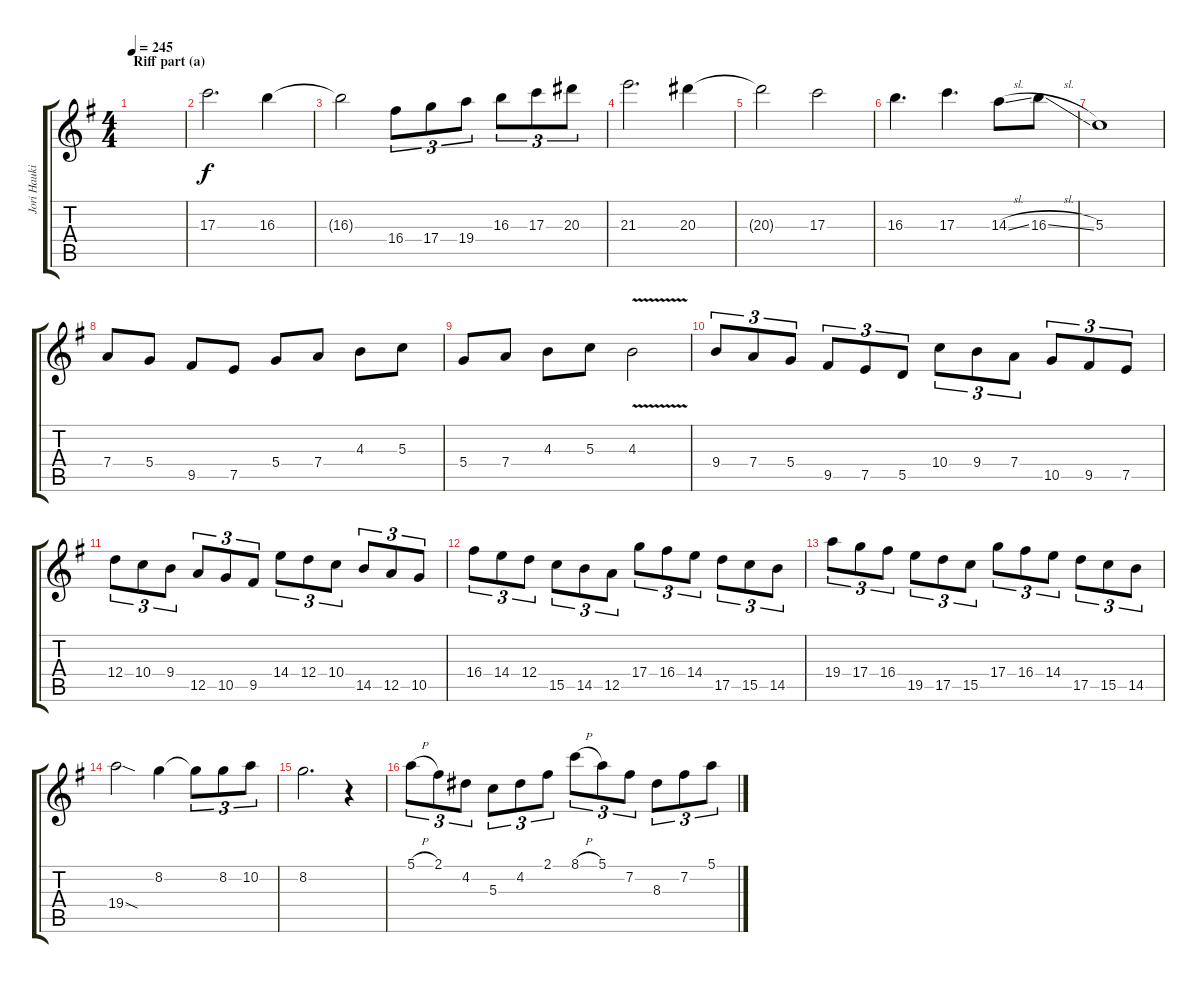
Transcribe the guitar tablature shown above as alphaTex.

\track ("Jori Haukio (lead guitar)" "Jori Hauki") {instrument overdrivenguitar}
\staff {score tabs}
\tuning (E4 B3 G3 D3 A2 E2) {hide}
\ts (4 4)
\section ("" "Riff part (a)")
\tempo 245
\clef g2
\ks eminor
|
17.3.2{d} 16.3.4 |
16.3{t}.2 16.4.8{tu (3 2)} 17.4.8{tu (3 2)} 19.4.8{tu (3 2)} 16.3.8{tu (3 2)} 17.3.8{tu (3 2)} 20.3.8{tu (3 2)} |
21.3.2{d} 20.3.4 |
20.3{t}.2 17.3.2 |
16.3.4{d} 17.3.4{d} 14.3{sl}.8 16.3{sl}.8 |
5.3.1 |
7.4.8 5.4.8 9.5.8 7.5.8 5.4.8 7.4.8 4.3.8 5.3.8 |
5.4.8 7.4.8 4.3.8 5.3.8 4.3{v}.2 |
9.4.8{tu (3 2)} 7.4.8{tu (3 2)} 5.4.8{tu (3 2)} 9.5.8{tu (3 2)} 7.5.8{tu (3 2)} 5.5.8{tu (3 2)} 10.4.8{tu (3 2)} 9.4.8{tu (3 2)} 7.4.8{tu (3 2)} 10.5.8{tu (3 2)} 9.5.8{tu (3 2)} 7.5.8{tu (3 2)} |
12.4.8{tu (3 2)} 10.4.8{tu (3 2)} 9.4.8{tu (3 2)} 12.5.8{tu (3 2)} 10.5.8{tu (3 2)} 9.5.8{tu (3 2)} 14.4.8{tu (3 2)} 12.4.8{tu (3 2)} 10.4.8{tu (3 2)} 14.5.8{tu (3 2)} 12.5.8{tu (3 2)} 10.5.8{tu (3 2)} |
16.4.8{tu (3 2)} 14.4.8{tu (3 2)} 12.4.8{tu (3 2)} 15.5.8{tu (3 2)} 14.5.8{tu (3 2)} 12.5.8{tu (3 2)} 17.4.8{tu (3 2)} 16.4.8{tu (3 2)} 14.4.8{tu (3 2)} 17.5.8{tu (3 2)} 15.5.8{tu (3 2)} 14.5.8{tu (3 2)} |
19.4.8{tu (3 2)} 17.4.8{tu (3 2)} 16.4.8{tu (3 2)} 19.5.8{tu (3 2)} 17.5.8{tu (3 2)} 15.5.8{tu (3 2)} 17.4.8{tu (3 2)} 16.4.8{tu (3 2)} 14.4.8{tu (3 2)} 17.5.8{tu (3 2)} 15.5.8{tu (3 2)} 14.5.8{tu (3 2)} |
19.4{sod}.2 8.2.4 8.2{t}.8{tu (3 2)} 8.2.8{tu (3 2)} 10.2.8{tu (3 2)} |
8.2.2{d} r.4 |
5.1{h}.8{tu (3 2)} 2.1.8{tu (3 2)} 4.2.8{tu (3 2)} 5.3.8{tu (3 2)} 4.2.8{tu (3 2)} 2.1.8{tu (3 2)} 8.1{h}.8{tu (3 2)} 5.1.8{tu (3 2)} 7.2.8{tu (3 2)} 8.3.8{tu (3 2)} 7.2.8{tu (3 2)} 5.1.8{tu (3 2)}
